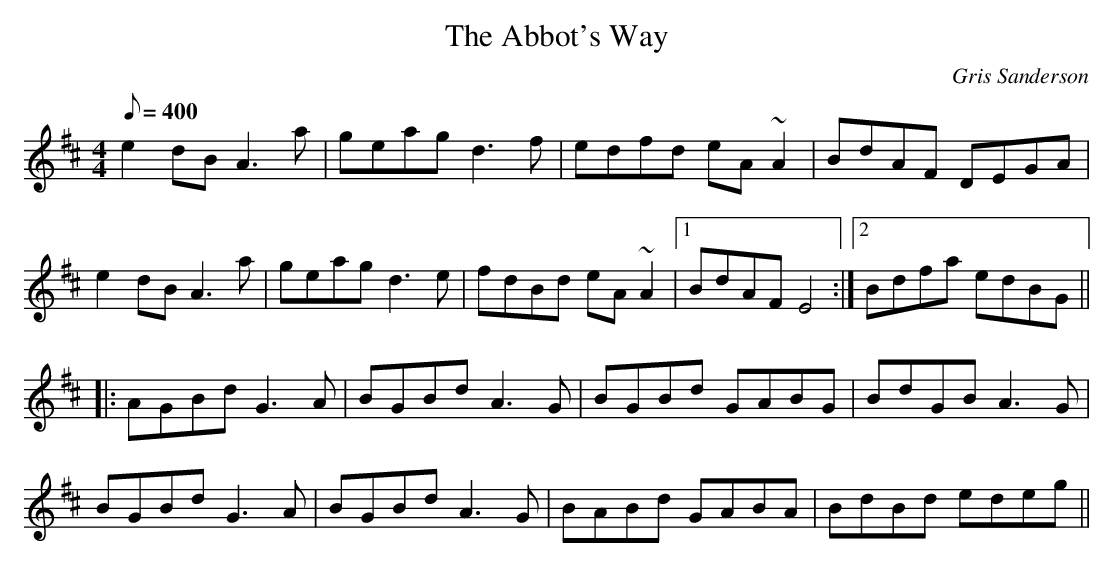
X:1
T:The Abbot's Way
M:4/4
L:1/8
C:Gris Sanderson
Q:400
K:Amix
e2dBA3a|geag d3f|edfd eA~A2|BdAF DEGA|
e2dBA3a|geag d3e|fdBd eA~A2|1BdAFE4:|2Bdfa edBG||
|:AGBd G3A|BGBd A3G|BGBd GABG|BdGB A3G|
BGBd G3A|BGBd A3G|BABd GABA|BdBd edeg||
